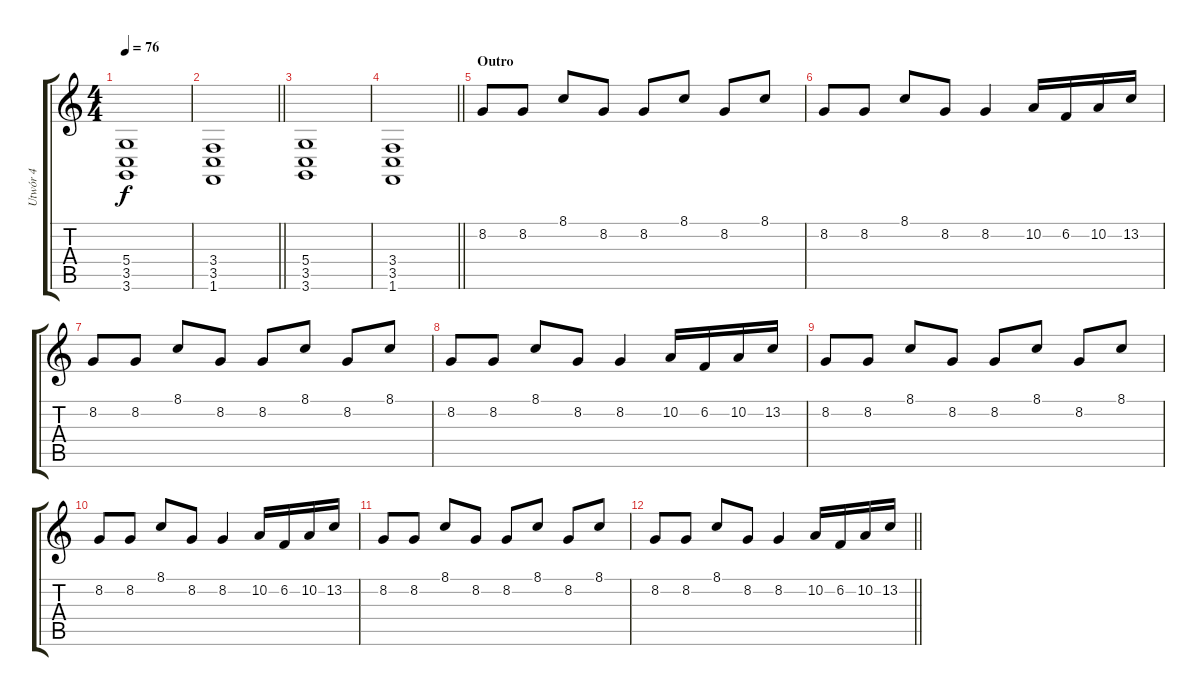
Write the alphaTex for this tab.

\track ("Utwór 4" "Utwór 4") {instrument churchorgan}
\staff {score tabs}
\tuning (E4 B3 G3 D3 A2 E2) {hide}
\ts (4 4)
\tempo 76
\clef g2
\ks c
(5.4 3.5 3.6).1{dy f} |
\barLineRight lightlight
(3.4 3.5 1.6).1 |
(5.4 3.5 3.6).1 |
\barLineRight lightlight
(3.4 3.5 1.6).1 |
\section ("" "Outro")
8.2.8{volume 16} 8.2.8 8.1.8 8.2.8 8.2.8 8.1.8 8.2.8 8.1.8 |
8.2.8 8.2.8 8.1.8 8.2.8 8.2.4 10.2.16 6.2.16 10.2.16 13.2.16 |
8.2.8 8.2.8 8.1.8 8.2.8 8.2.8 8.1.8 8.2.8 8.1.8 |
8.2.8 8.2.8 8.1.8 8.2.8 8.2.4 10.2.16 6.2.16 10.2.16 13.2.16 |
8.2.8 8.2.8 8.1.8 8.2.8 8.2.8 8.1.8 8.2.8 8.1.8 |
8.2.8 8.2.8 8.1.8 8.2.8 8.2.4 10.2.16 6.2.16 10.2.16 13.2.16 |
8.2.8 8.2.8 8.1.8 8.2.8 8.2.8 8.1.8 8.2.8 8.1.8 |
\barLineRight lightlight
8.2.8 8.2.8 8.1.8 8.2.8 8.2.4 10.2.16 6.2.16 10.2.16 13.2.16
